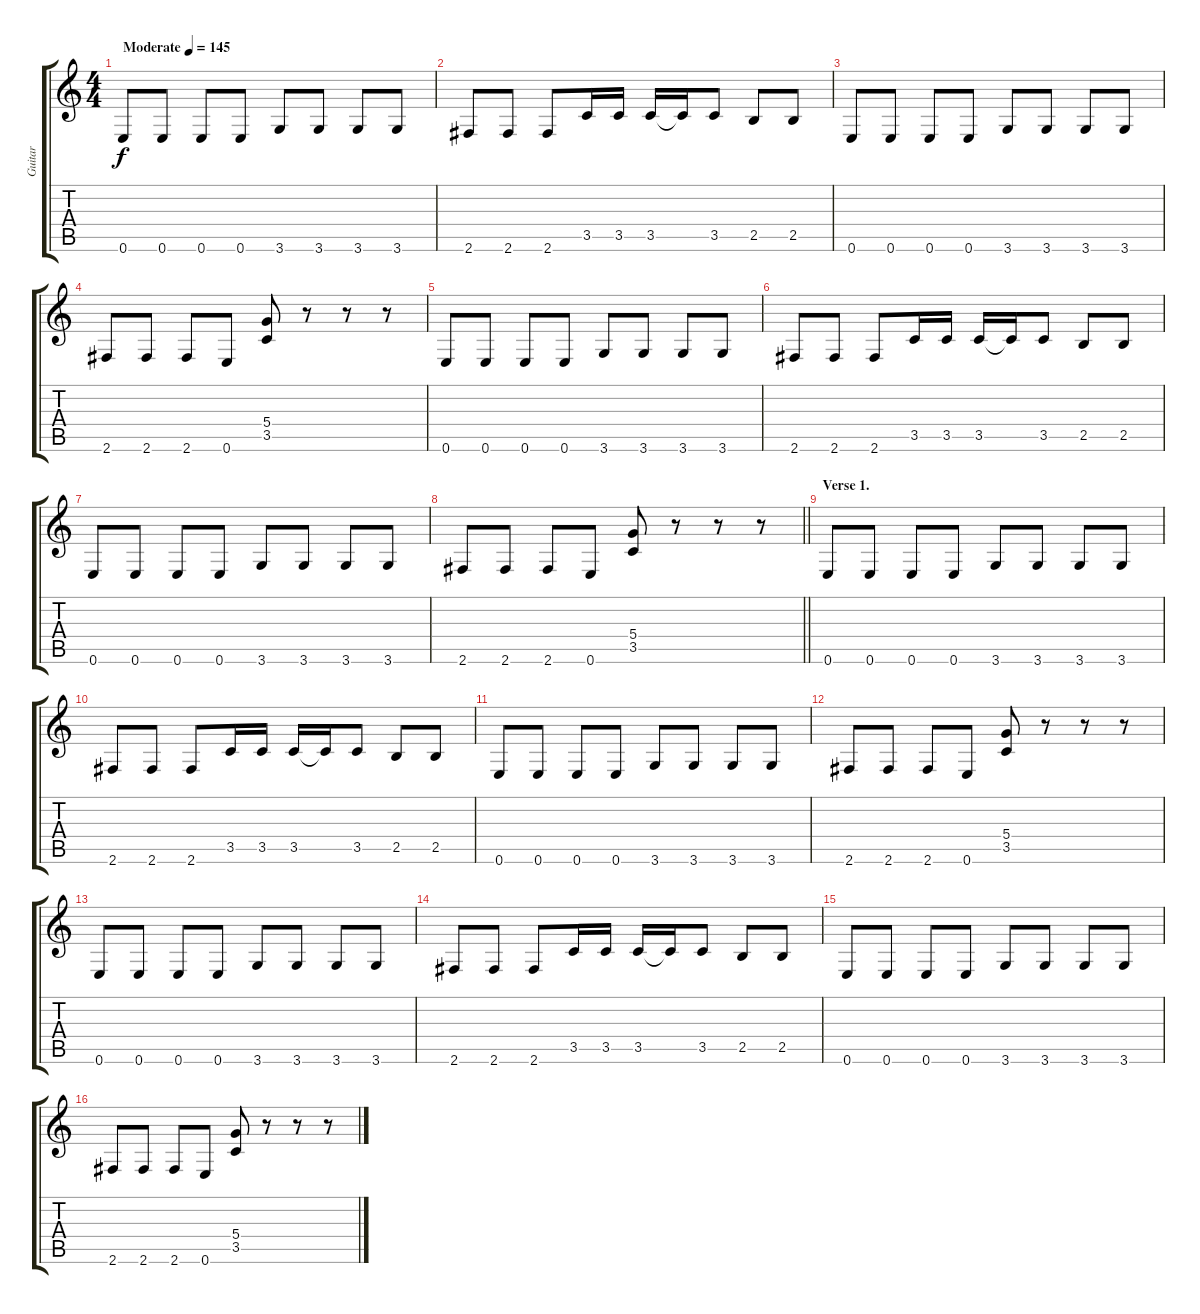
\track ("Guitar" "Guitar") {instrument acousticguitarsteel}
\staff {score tabs}
\tuning (E4 B3 G3 D3 A2 E2) {hide}
\ts (4 4)
\tempo (145 "Moderate")
\clef g2
\ks c
0.6.8{dy f instrument acousticguitarsteel} 0.6.8 0.6.8 0.6.8 3.6.8 3.6.8 3.6.8 3.6.8 |
2.6.8 2.6.8 2.6.8 3.5.16 3.5.16 3.5.16 3.5{t}.16 3.5.8 2.5.8 2.5.8 |
0.6.8 0.6.8 0.6.8 0.6.8 3.6.8 3.6.8 3.6.8 3.6.8 |
2.6.8 2.6.8 2.6.8 0.6.8 (5.4 3.5).8{instrument distortionguitar} r.8 r.8 r.8 |
0.6.8{instrument acousticguitarsteel} 0.6.8 0.6.8 0.6.8 3.6.8 3.6.8 3.6.8 3.6.8 |
2.6.8 2.6.8 2.6.8 3.5.16 3.5.16 3.5.16 3.5{t}.16 3.5.8 2.5.8 2.5.8 |
0.6.8 0.6.8 0.6.8 0.6.8 3.6.8 3.6.8 3.6.8 3.6.8 |
\barLineRight lightlight
2.6.8 2.6.8 2.6.8 0.6.8 (5.4 3.5).8{instrument distortionguitar} r.8 r.8 r.8 |
\section ("" "Verse 1.")
0.6.8{instrument acousticguitarsteel} 0.6.8 0.6.8 0.6.8 3.6.8 3.6.8 3.6.8 3.6.8 |
2.6.8 2.6.8 2.6.8 3.5.16 3.5.16 3.5.16 3.5{t}.16 3.5.8 2.5.8 2.5.8 |
0.6.8 0.6.8 0.6.8 0.6.8 3.6.8 3.6.8 3.6.8 3.6.8 |
2.6.8 2.6.8 2.6.8 0.6.8 (5.4 3.5).8{instrument distortionguitar} r.8 r.8 r.8 |
0.6.8{instrument acousticguitarsteel} 0.6.8 0.6.8 0.6.8 3.6.8 3.6.8 3.6.8 3.6.8 |
2.6.8 2.6.8 2.6.8 3.5.16 3.5.16 3.5.16 3.5{t}.16 3.5.8 2.5.8 2.5.8 |
0.6.8 0.6.8 0.6.8 0.6.8 3.6.8 3.6.8 3.6.8 3.6.8 |
2.6.8 2.6.8 2.6.8 0.6.8 (5.4 3.5).8{instrument distortionguitar} r.8 r.8 r.8
